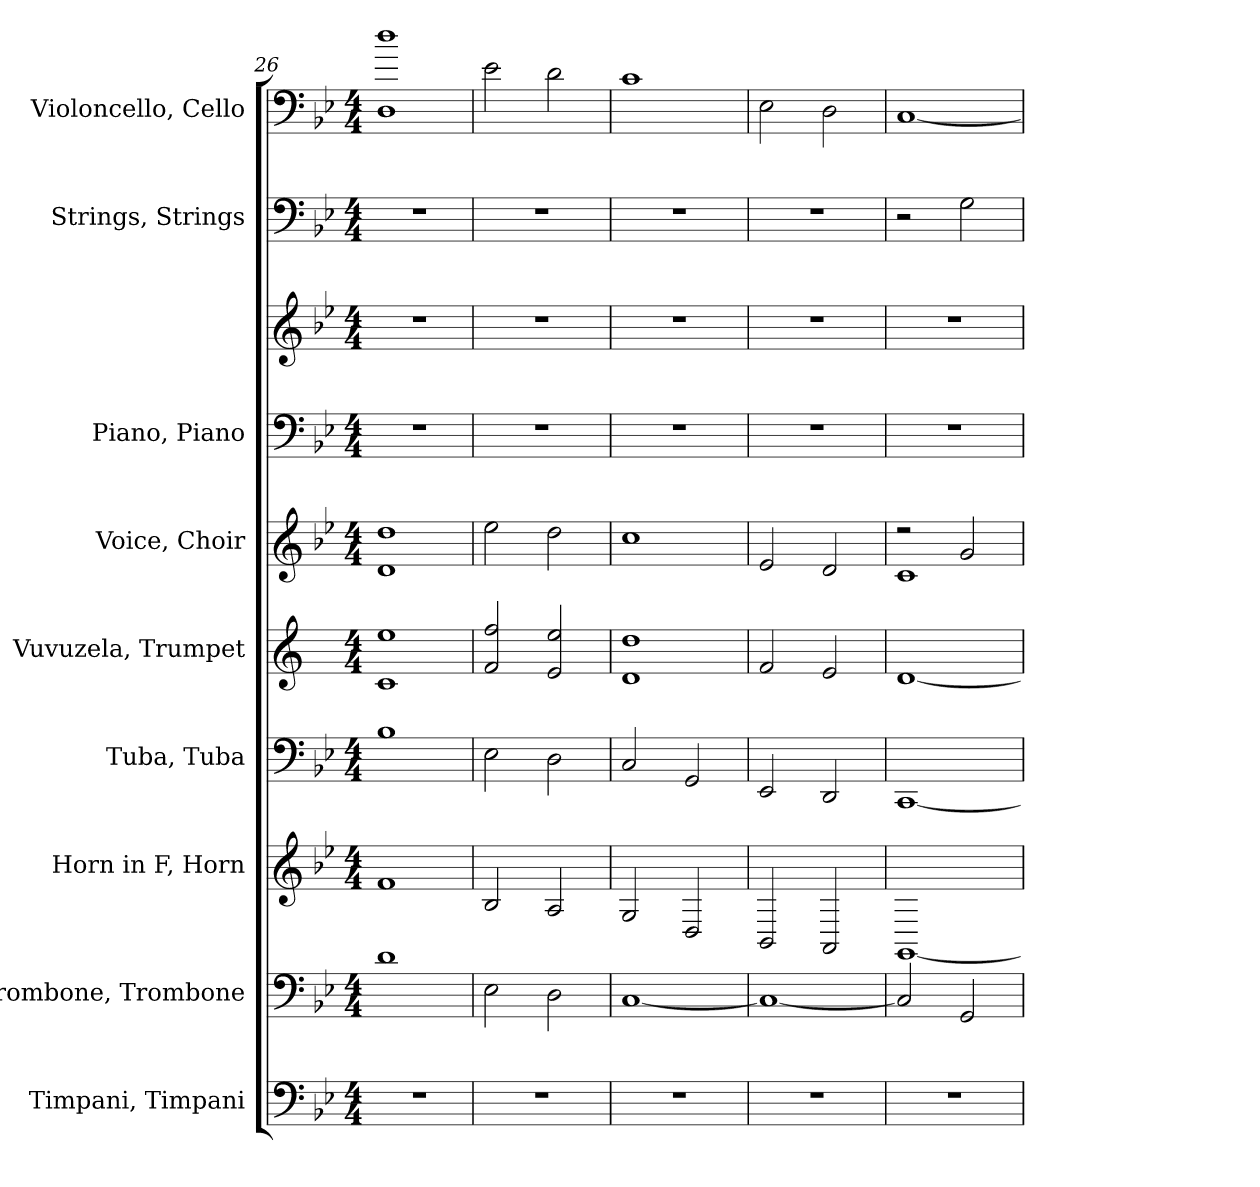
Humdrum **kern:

**kern	**kern	**kern	**kern	**kern	**kern	**kern	**kern	**kern	**kern
*part9	*part8	*part7	*part6	*part5	*part4	*part3	*part3	*part2	*part1
*staff10	*staff9	*staff8	*staff7	*staff6	*staff5	*staff4	*staff3	*staff2	*staff1
*I"Timpani, Timpani	*I"Trombone, Trombone	*I"Horn in F, Horn	*I"Tuba, Tuba	*I"Vuvuzela, Trumpet	*I"Voice, Choir	*I"Piano, Piano	*	*I"Strings, Strings	*I"Violoncello, Cello
*I'Timp.	*I'Tbn.	*I'F Hn.	*I'Tba.	*I'Vuv.	*I'Vo.	*I'Pno.	*	*I'St.	*I'Vc.
*clefF4	*clefF4	*clefG2	*clefF4	*clefG2	*clefG2	*clefF4	*clefG2	*clefF4	*clefF4
*	*	*ITrd4c7	*	*ITrd1c2	*	*	*	*	*
*k[b-e-]	*k[b-e-]	*k[b-e-a-]	*k[b-e-]	*k[b-e-]	*k[b-e-]	*k[b-e-]	*k[b-e-]	*k[b-e-]	*k[b-e-]
*M4/4	*M4/4	*M4/4	*M4/4	*M4/4	*M4/4	*M4/4	*M4/4	*M4/4	*M4/4
=26	=26	=26	=26	=26	=26	=26	=26	=26	=26
1r	1d	1B-	1B-	1B- 1dd	1d 1dd	1r	1r	1r	1D 1dd
=27	=27	=27	=27	=27	=27	=27	=27	=27	=27
1r	2E-\	2E-/	2E-\	2e-/ 2ee-/	2ee-\	1r	1r	1r	2e-\
.	2D\	2D/	2D\	2d/ 2dd/	2dd\	.	.	.	2d\
=28	=28	=28	=28	=28	=28	=28	=28	=28	=28
1r	[1C	2C/	2C/	1c 1cc	1cc	1r	1r	1r	1c
.	.	2GG/	2GG/	.	.	.	.	.	.
=29	=29	=29	=29	=29	=29	=29	=29	=29	=29
1r	1C_	2EE-/	2EE-/	2e-/	2e-/	1r	1r	1r	2E-\
.	.	2DD/	2DD/	2d/	2d/	.	.	.	2D\
!!LO:PB:g=z
=30	=30	=30	=30	=30	=30	=30	=30	=30	=30
*	*	*	*	*	*^	*	*	*	*
1r	2C/]	[1CC	[1CC	[1c	2r	1c	1r	1r	2r	[1C
.	2GG/	.	.	.	2g/	.	.	.	2G\	.
*	*	*	*	*	*v	*v	*	*	*	*
=	=	=	=	=	=	=	=	=	=
*-	*-	*-	*-	*-	*-	*-	*-	*-	*-
